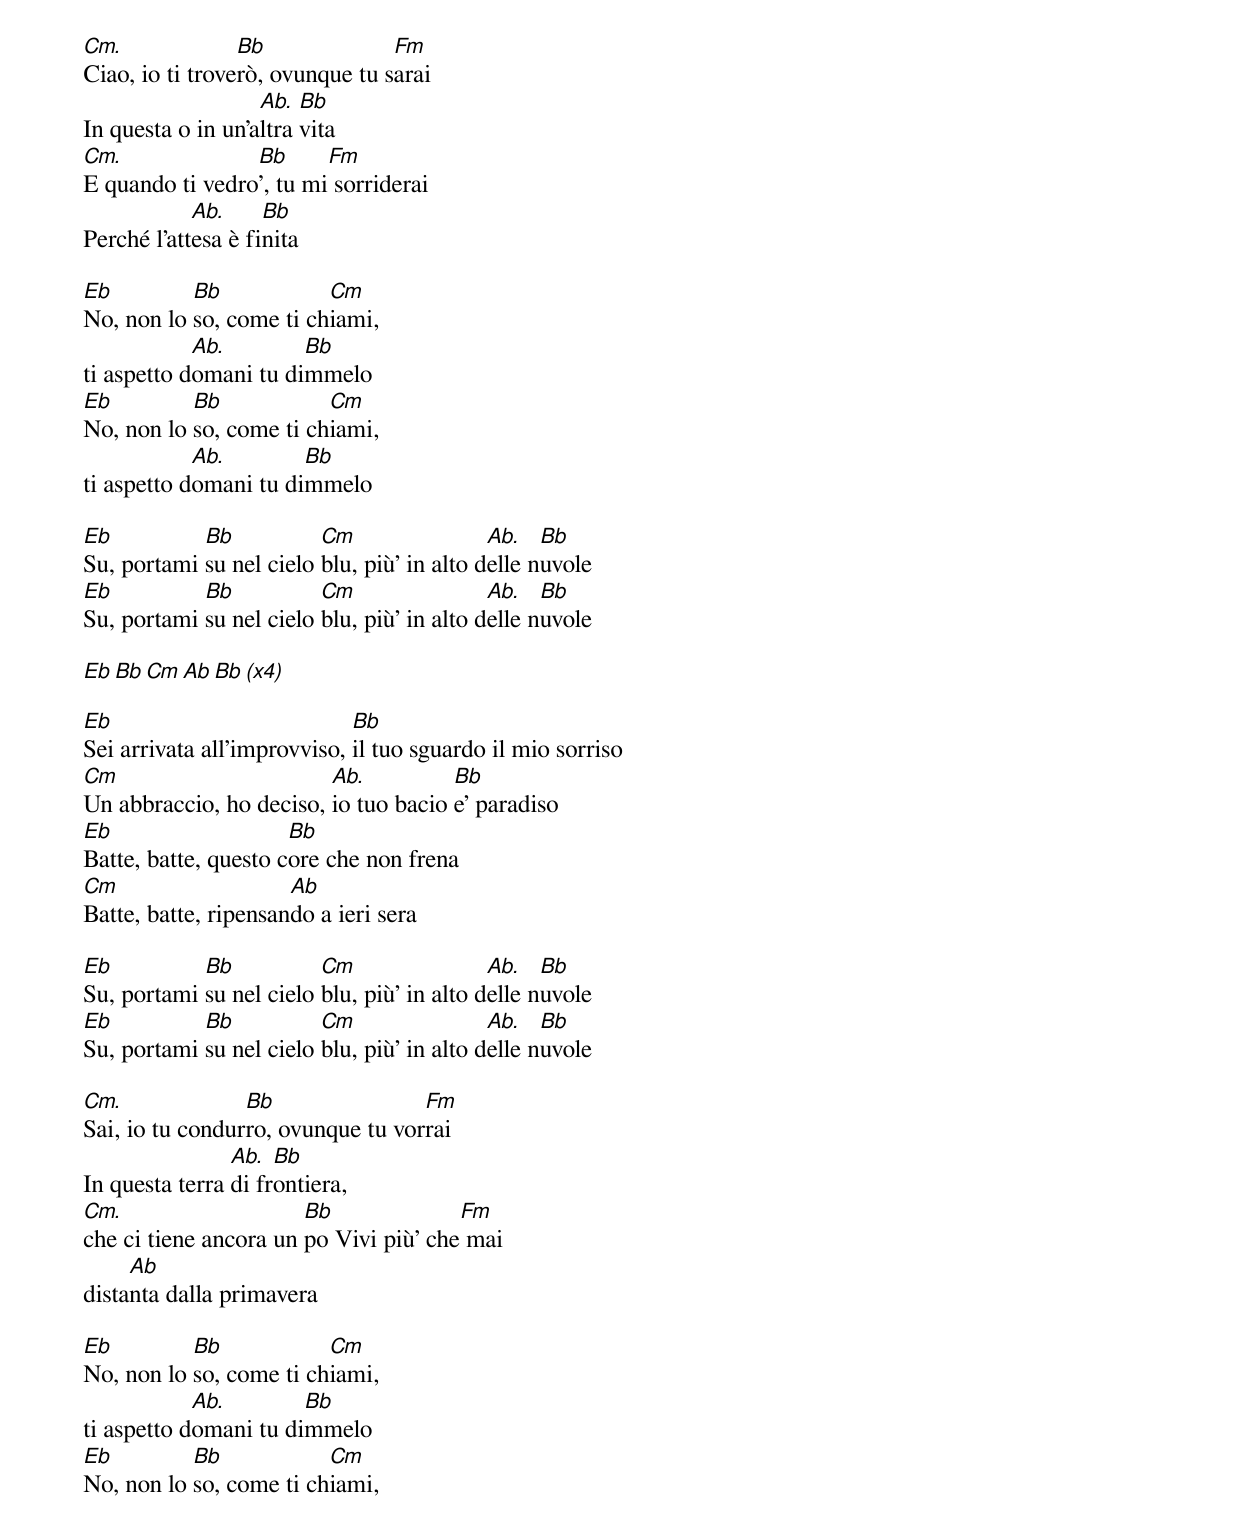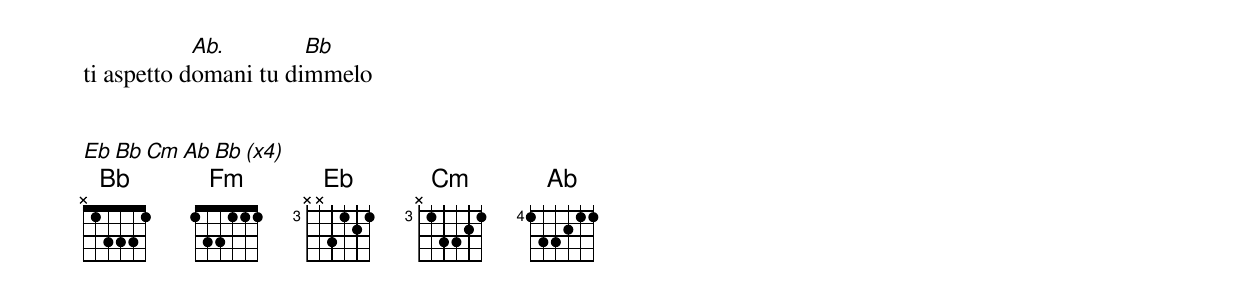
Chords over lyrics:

Cm.              Bb              Fm
Ciao, io ti troverò, ovunque tu sarai
                   Ab.  Bb
In questa o in un'altra vita
Cm.              Bb      Fm
E quando ti vedro', tu mi sorriderai
            Ab.     Bb
Perché l'attesa è finita

Eb         Bb            Cm
No, non lo so, come ti chiami,
            Ab.        Bb
ti aspetto domani tu dimmelo
Eb         Bb            Cm
No, non lo so, come ti chiami,
            Ab.        Bb
ti aspetto domani tu dimmelo

Eb          Bb           Cm                 Ab.   Bb
Su, portami su nel cielo blu, più' in alto delle nuvole
Eb          Bb           Cm                 Ab.   Bb
Su, portami su nel cielo blu, più' in alto delle nuvole

Eb  Bb  Cm  Ab  Bb (x4)

Eb                           Bb
Sei arrivata all'improvviso, il tuo sguardo il mio sorriso
Cm                       Ab.          Bb
Un abbraccio, ho deciso, io tuo bacio e' paradiso
Eb                    Bb
Batte, batte, questo core che non frena
Cm                    Ab
Batte, batte, ripensando a ieri sera

Eb          Bb           Cm                 Ab.   Bb
Su, portami su nel cielo blu, più' in alto delle nuvole
Eb          Bb           Cm                 Ab.   Bb
Su, portami su nel cielo blu, più' in alto delle nuvole

Cm.              Bb                Fm
Sai, io tu condurro, ovunque tu vorrai
                Ab.  Bb
In questa terra di frontiera,
Cm.                    Bb              Fm
che ci tiene ancora un po Vivi più' che mai
     Ab
distanta dalla primavera

Eb         Bb            Cm
No, non lo so, come ti chiami,
            Ab.        Bb
ti aspetto domani tu dimmelo
Eb         Bb            Cm
No, non lo so, come ti chiami,
            Ab.        Bb
ti aspetto domani tu dimmelo


Eb  Bb  Cm  Ab  Bb (x4)
